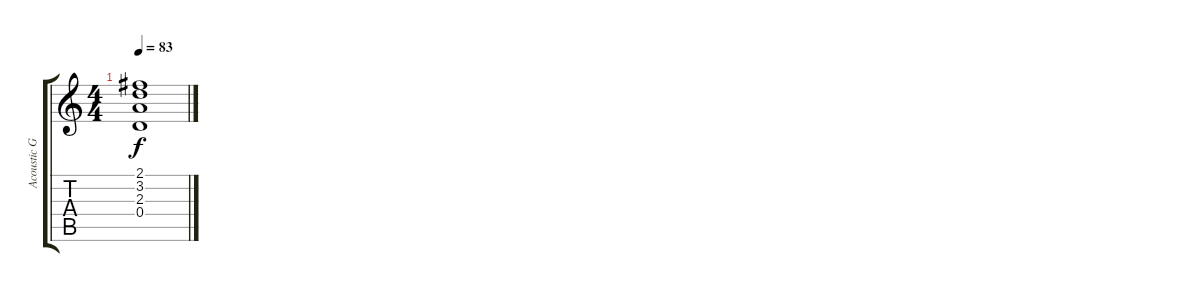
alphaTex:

\track ("Acoustic Guitar" "Acoustic G") {instrument acousticguitarsteel}
\staff {score tabs}
\tuning (E4 B3 G3 D3 A2 E2) {hide}
\ts (4 4)
\tempo 83
\clef g2
\ks c
(2.1 3.2 2.3 0.4).1{dy f volume 0}
